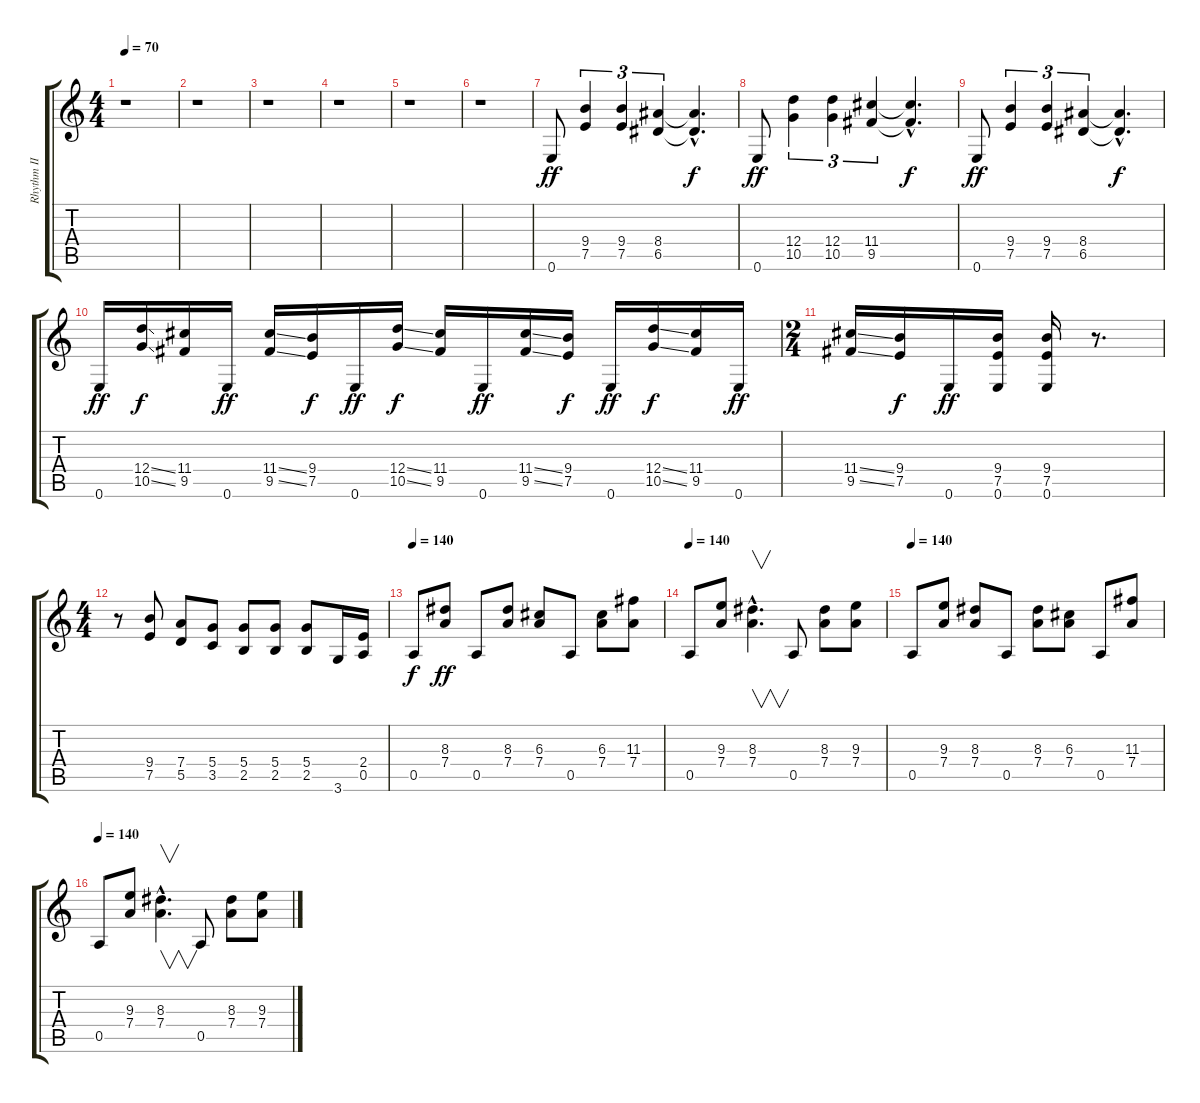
\track ("Rhythm II" "Rhythm II") {instrument distortionguitar}
\staff {score tabs}
\tuning (E4 B3 G3 D3 A2 E2) {hide}
\ts (4 4)
\tempo 70
\clef g2
\ks c
r.1{dy f} |
r.1 |
r.1 |
r.1 |
r.1 |
r.1 |
0.6.8{dy ff} (9.4 7.5).4{tu (3 2)} (9.4 7.5).4{tu (3 2)} (8.4 6.5).4{tu (3 2)} (8.4{hac t} 6.5{hac t}).4{d dy f} |
0.6.8{dy ff} (12.4 10.5).4{tu (3 2)} (12.4 10.5).4{tu (3 2)} (11.4 9.5).4{tu (3 2)} (11.4{hac t} 9.5{hac t}).4{d dy f} |
0.6.8{dy ff} (9.4 7.5).4{tu (3 2)} (9.4 7.5).4{tu (3 2)} (8.4 6.5).4{tu (3 2)} (8.4{hac t} 6.5{hac t}).4{d dy f} |
0.6.16{dy ff} (12.4{ss} 10.5{ss}).16{dy f} (11.4 9.5).16 0.6.16{dy ff} (11.4{ss} 9.5{ss}).16 (9.4 7.5).16{dy f} 0.6.16{dy ff} (12.4{ss} 10.5{ss}).16{dy f} (11.4 9.5).16 0.6.16{dy ff} (11.4{ss} 9.5{ss}).16 (9.4 7.5).16{dy f} 0.6.16{dy ff} (12.4{ss} 10.5{ss}).16{dy f} (11.4 9.5).16 0.6.16{dy ff} |
\ts (2 4)
(11.4{ss} 9.5{ss}).16 (9.4 7.5).16{dy f} 0.6.16{dy ff} (9.4 7.5 0.6).16 (9.4 7.5 0.6).16 r.8{d} |
\ts (4 4)
r.8 (9.4 7.5).8 (7.4 5.5).8 (5.4 3.5).8 (5.4 2.5).8 (5.4 2.5).8 (5.4 2.5).8 3.6.16 (2.4 0.5).16 |
\tempo 140
0.5.8{dy f} (8.3 7.4).8{dy ff} 0.5.8 (8.3 7.4).8 (6.3 7.4).8 0.5.8 (6.3 7.4).8 (11.3 7.4).8 |
\tempo 140
0.5.8 (9.3 7.4).8 (8.3{hac} 7.4{hac}).4{v d} 0.5.8 (8.3 7.4).8 (9.3 7.4).8 |
\tempo 140
0.5.8 (9.3 7.4).8 (8.3 7.4).8 0.5.8 (8.3 7.4).8 (6.3 7.4).8 0.5.8 (11.3 7.4).8 |
\tempo 140
0.5.8 (9.3 7.4).8 (8.3{hac} 7.4{hac}).4{v d} 0.5.8 (8.3 7.4).8 (9.3 7.4).8
